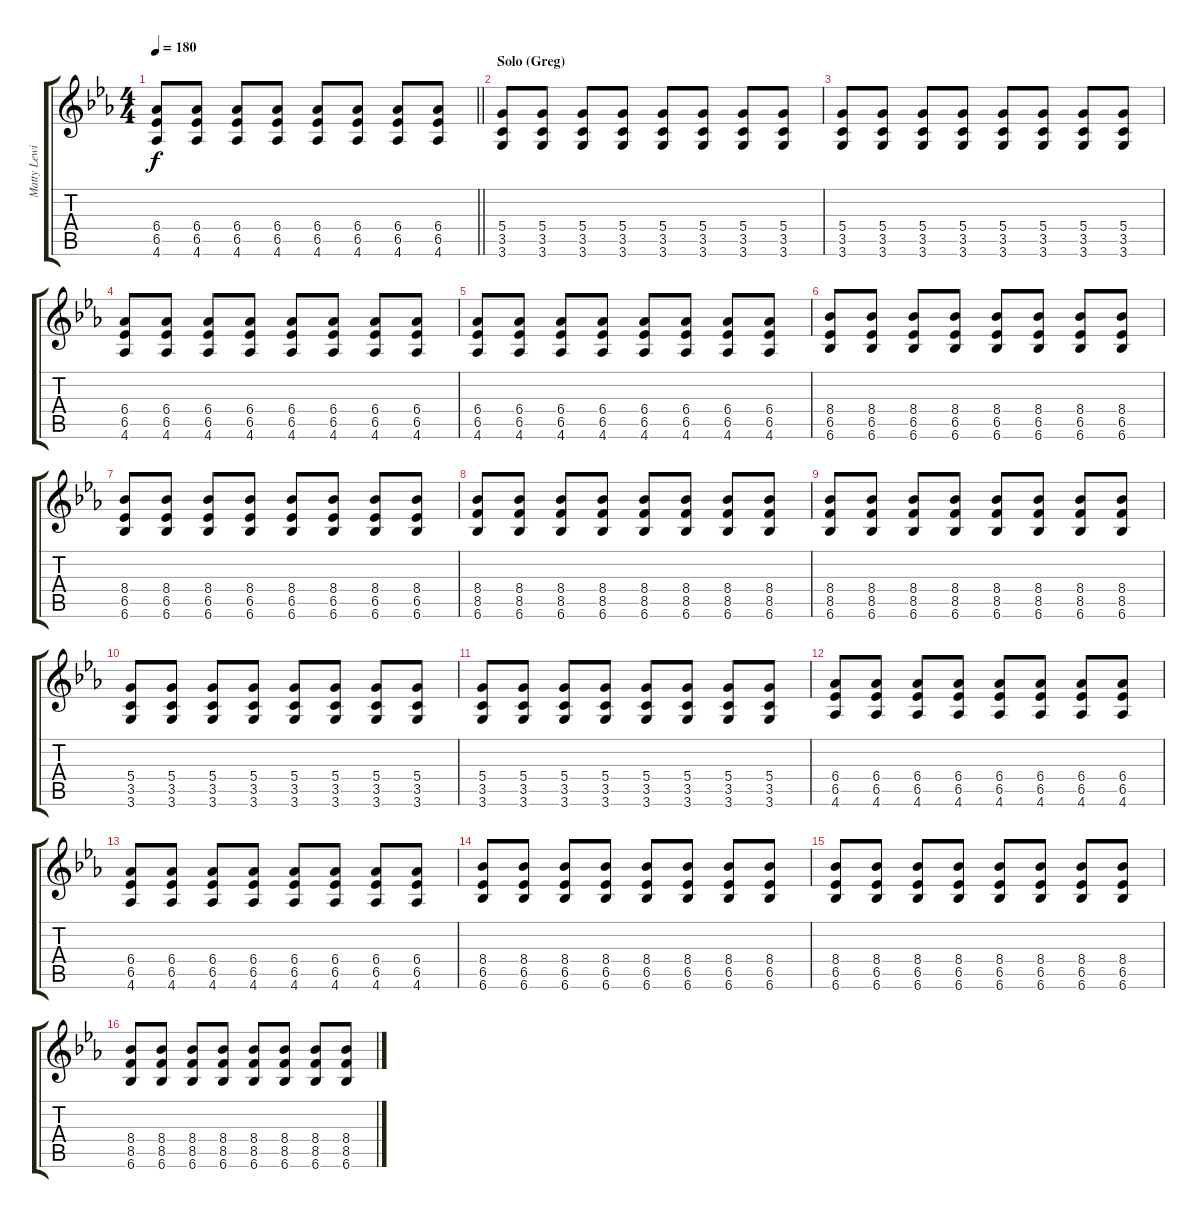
\track ("Matty Lewis - Rythem Guitar" "Matty Lewi") {instrument distortionguitar}
\staff {score tabs}
\tuning (E4 B3 G3 D3 A2 E2) {hide}
\ts (4 4)
\tempo 180
\clef g2
\barLineRight lightlight
\ks eb
(6.4 6.5 4.6).8{dy f} (6.4 6.5 4.6).8 (6.4 6.5 4.6).8 (6.4 6.5 4.6).8 (6.4 6.5 4.6).8 (6.4 6.5 4.6).8 (6.4 6.5 4.6).8 (6.4 6.5 4.6).8 |
\section ("" "Solo (Greg)")
(5.4 3.5 3.6).8{volume 8} (5.4 3.5 3.6).8 (5.4 3.5 3.6).8 (5.4 3.5 3.6).8 (5.4 3.5 3.6).8 (5.4 3.5 3.6).8 (5.4 3.5 3.6).8 (5.4 3.5 3.6).8 |
(5.4 3.5 3.6).8 (5.4 3.5 3.6).8 (5.4 3.5 3.6).8 (5.4 3.5 3.6).8 (5.4 3.5 3.6).8 (5.4 3.5 3.6).8 (5.4 3.5 3.6).8 (5.4 3.5 3.6).8 |
(6.4 6.5 4.6).8 (6.4 6.5 4.6).8 (6.4 6.5 4.6).8 (6.4 6.5 4.6).8 (6.4 6.5 4.6).8 (6.4 6.5 4.6).8 (6.4 6.5 4.6).8 (6.4 6.5 4.6).8 |
(6.4 6.5 4.6).8 (6.4 6.5 4.6).8 (6.4 6.5 4.6).8 (6.4 6.5 4.6).8 (6.4 6.5 4.6).8 (6.4 6.5 4.6).8 (6.4 6.5 4.6).8 (6.4 6.5 4.6).8 |
(8.4 6.5 6.6).8 (8.4 6.5 6.6).8 (8.4 6.5 6.6).8 (8.4 6.5 6.6).8 (8.4 6.5 6.6).8 (8.4 6.5 6.6).8 (8.4 6.5 6.6).8 (8.4 6.5 6.6).8 |
(8.4 6.5 6.6).8 (8.4 6.5 6.6).8 (8.4 6.5 6.6).8 (8.4 6.5 6.6).8 (8.4 6.5 6.6).8 (8.4 6.5 6.6).8 (8.4 6.5 6.6).8 (8.4 6.5 6.6).8 |
(8.4 8.5 6.6).8 (8.4 8.5 6.6).8 (8.4 8.5 6.6).8 (8.4 8.5 6.6).8 (8.4 8.5 6.6).8 (8.4 8.5 6.6).8 (8.4 8.5 6.6).8 (8.4 8.5 6.6).8 |
(8.4 8.5 6.6).8 (8.4 8.5 6.6).8 (8.4 8.5 6.6).8 (8.4 8.5 6.6).8 (8.4 8.5 6.6).8 (8.4 8.5 6.6).8 (8.4 8.5 6.6).8 (8.4 8.5 6.6).8 |
(5.4 3.5 3.6).8{volume 8} (5.4 3.5 3.6).8 (5.4 3.5 3.6).8 (5.4 3.5 3.6).8 (5.4 3.5 3.6).8 (5.4 3.5 3.6).8 (5.4 3.5 3.6).8 (5.4 3.5 3.6).8 |
(5.4 3.5 3.6).8 (5.4 3.5 3.6).8 (5.4 3.5 3.6).8 (5.4 3.5 3.6).8 (5.4 3.5 3.6).8 (5.4 3.5 3.6).8 (5.4 3.5 3.6).8 (5.4 3.5 3.6).8 |
(6.4 6.5 4.6).8 (6.4 6.5 4.6).8 (6.4 6.5 4.6).8 (6.4 6.5 4.6).8 (6.4 6.5 4.6).8 (6.4 6.5 4.6).8 (6.4 6.5 4.6).8 (6.4 6.5 4.6).8 |
(6.4 6.5 4.6).8 (6.4 6.5 4.6).8 (6.4 6.5 4.6).8 (6.4 6.5 4.6).8 (6.4 6.5 4.6).8 (6.4 6.5 4.6).8 (6.4 6.5 4.6).8 (6.4 6.5 4.6).8 |
(8.4 6.5 6.6).8 (8.4 6.5 6.6).8 (8.4 6.5 6.6).8 (8.4 6.5 6.6).8 (8.4 6.5 6.6).8 (8.4 6.5 6.6).8 (8.4 6.5 6.6).8 (8.4 6.5 6.6).8 |
(8.4 6.5 6.6).8 (8.4 6.5 6.6).8 (8.4 6.5 6.6).8 (8.4 6.5 6.6).8 (8.4 6.5 6.6).8 (8.4 6.5 6.6).8 (8.4 6.5 6.6).8 (8.4 6.5 6.6).8 |
(8.4 8.5 6.6).8 (8.4 8.5 6.6).8 (8.4 8.5 6.6).8 (8.4 8.5 6.6).8 (8.4 8.5 6.6).8 (8.4 8.5 6.6).8 (8.4 8.5 6.6).8 (8.4 8.5 6.6).8
